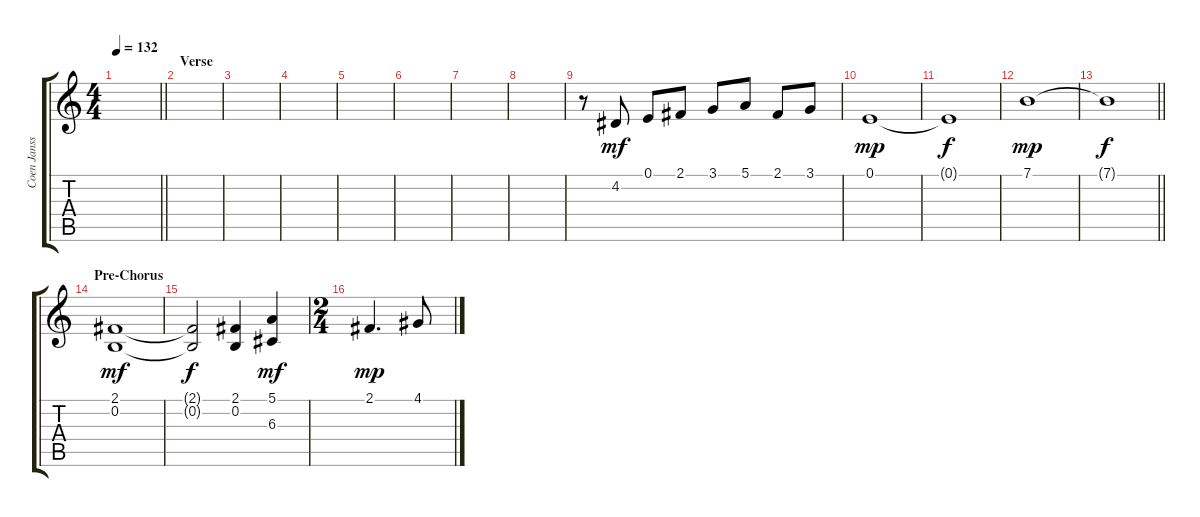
\track ("Coen Janssen" "Coen Janss") {instrument frenchhorn}
\staff {score tabs}
\tuning (E4 B3 G3 D3 A2 E2) {hide}
\ts (4 4)
\tempo 132
\clef g2
\barLineRight lightlight
\ks c
|
\section ("" "Verse")
|
|
|
|
|
|
|
r.8{instrument flute} 4.2.8{dy mf} 0.1.8 2.1.8 3.1.8 5.1.8 2.1.8 3.1.8 |
0.1.1{dy mp} |
0.1{t}.1{dy f} |
7.1.1{dy mp} |
\barLineRight lightlight
7.1{t}.1{dy f} |
\section ("" "Pre-Chorus")
(2.1 0.2).1{dy mf instrument frenchhorn} |
(2.1{t} 0.2{t}).2{dy f} (2.1 0.2).4 (5.1 6.3).4{dy mf} |
\ts (2 4)
2.1.4{d dy mp} 4.1.8
